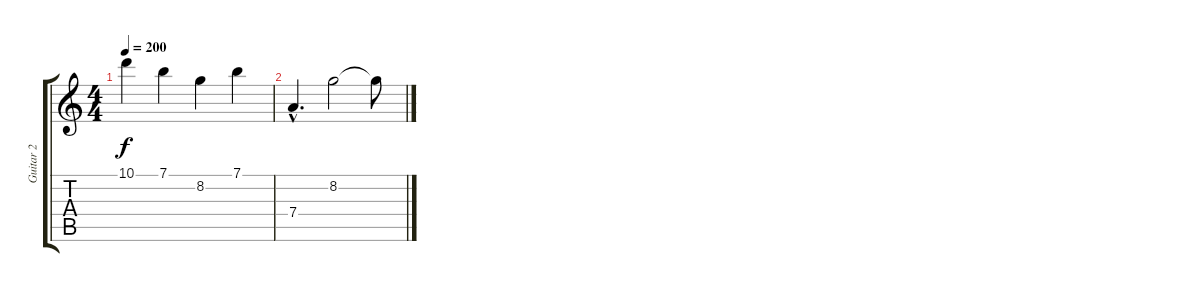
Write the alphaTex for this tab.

\track ("Guitar 2" "Guitar 2") {instrument overdrivenguitar}
\staff {score tabs}
\tuning (E4 B3 G3 D3 A2 E2) {hide}
\ts (4 4)
\tempo 200
\clef g2
\ks c
10.1.4{dy f} 7.1.4 8.2.4 7.1.4 |
7.4{hac}.4{d} 8.2.2 8.2{t}.8
